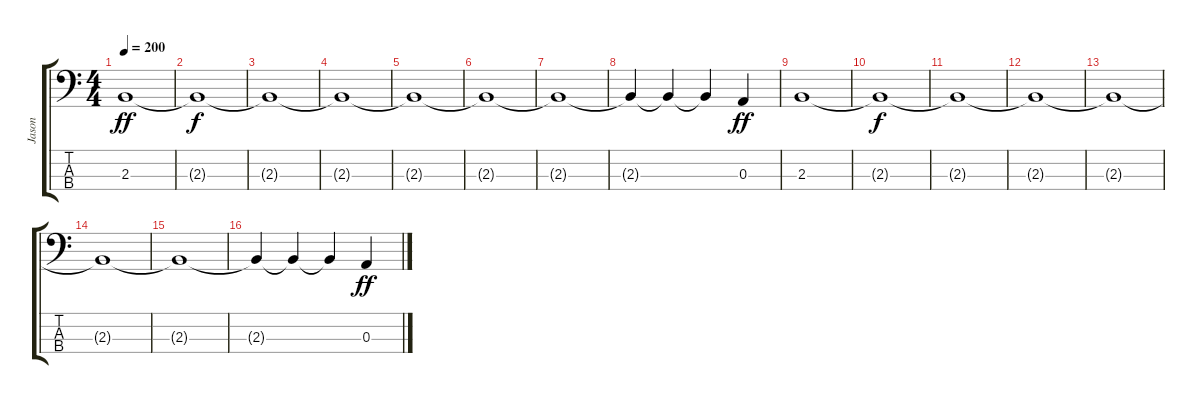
\track ("Jason" "Jason") {instrument electricbasspick}
\staff {score tabs}
\tuning (G2 D2 A1 E1) {hide}
\ts (4 4)
\tempo 200
\clef f4
\ks c
2.3.1{dy ff} |
2.3{t}.1{dy f} |
2.3{t}.1 |
2.3{t}.1 |
2.3{t}.1 |
2.3{t}.1 |
2.3{t}.1 |
2.3{t}.4 2.3{t}.4 2.3{t}.4 0.3.4{dy ff volume 13} |
2.3.1 |
2.3{t}.1{dy f} |
2.3{t}.1 |
2.3{t}.1 |
2.3{t}.1 |
2.3{t}.1 |
2.3{t}.1 |
2.3{t}.4 2.3{t}.4 2.3{t}.4 0.3.4{dy ff volume 13}
